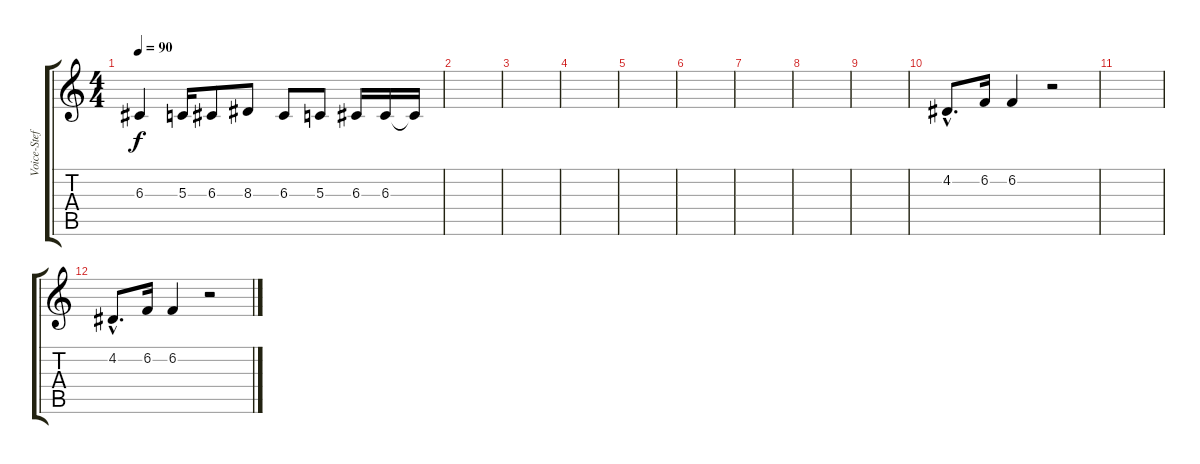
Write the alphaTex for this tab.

\track ("Voice-Stef" "Voice-Stef") {instrument cello}
\staff {score tabs}
\tuning (E4 B3 G3 D3 A2 E2) {hide}
\ts (4 4)
\tempo 90
\clef g2
\ks c
6.3{t}.4{dy f} 5.3.16 6.3.8 8.3.8 6.3.8 5.3.8 6.3.16 6.3.16 6.3{t}.16 |
|
|
|
|
|
|
|
|
4.2{hac}.8{d} 6.2.16 6.2.4 r.2 |
|
4.2{hac}.8{d} 6.2.16 6.2.4 r.2
